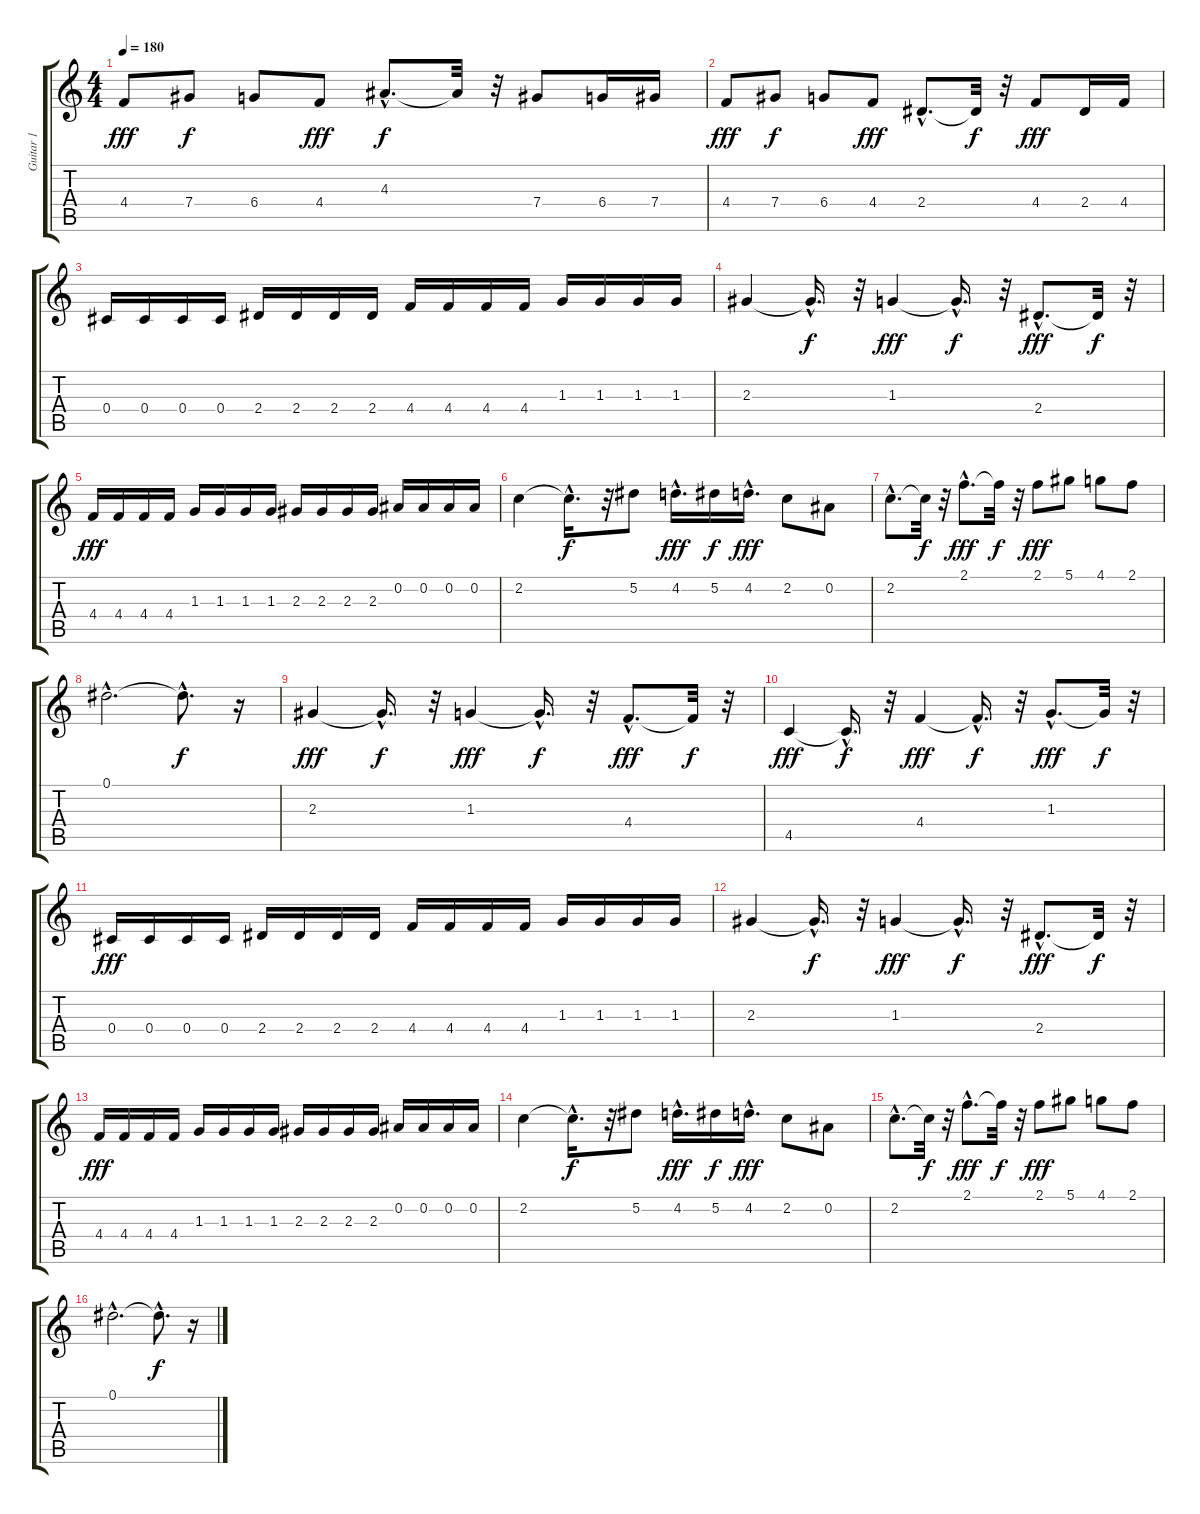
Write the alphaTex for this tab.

\track ("Guitar 1" "Guitar 1") {instrument distortionguitar}
\staff {score tabs}
\tuning (Eb4 Bb3 Gb3 Db3 Ab2 Eb2) {hide}
\ts (4 4)
\tempo 180
\clef g2
\ks c
4.4.8{dy fff} 7.4.8{dy f} 6.4.8 4.4.8{dy fff} 4.3{hac}.8{d dy f} 4.3{t}.32 r.32 7.4.8 6.4.16 7.4.16 |
4.4.8{dy fff} 7.4.8{dy f} 6.4.8 4.4.8{dy fff} 2.4{hac}.8{d} 2.4{t}.32{dy f} r.32 4.4.8{dy fff} 2.4.16 4.4.16 |
0.4.16 0.4.16 0.4.16 0.4.16 2.4.16 2.4.16 2.4.16 2.4.16 4.4.16 4.4.16 4.4.16 4.4.16 1.3.16 1.3.16 1.3.16 1.3.16 |
2.3.4 2.3{hac t}.16{d dy f} r.32 1.3.4{dy fff} 1.3{hac t}.16{d dy f} r.32 2.4{hac}.8{d dy fff} 2.4{t}.32{dy f} r.32 |
4.4.16{dy fff} 4.4.16 4.4.16 4.4.16 1.3.16 1.3.16 1.3.16 1.3.16 2.3.16 2.3.16 2.3.16 2.3.16 0.2.16 0.2.16 0.2.16 0.2.16 |
2.2.4 2.2{hac t}.16{d dy f} r.32 5.2.8 4.2{hac}.16{d dy fff} 5.2.16{dy f} 4.2{hac}.16{d dy fff} 2.2.8 0.2.8 |
2.2{hac}.8{d} 2.2{t}.32{dy f} r.32 2.1{hac}.8{d dy fff} 2.1{t}.32{dy f} r.32 2.1.8{dy fff} 5.1.8 4.1.8 2.1.8 |
0.1{hac}.2{d} 0.1{hac t}.8{d dy f} r.16 |
2.3.4{dy fff} 2.3{hac t}.16{d dy f} r.32 1.3.4{dy fff} 1.3{hac t}.16{d dy f} r.32 4.4{hac}.8{d dy fff} 4.4{t}.32{dy f} r.32 |
4.5.4{dy fff} 4.5{hac t}.16{d dy f} r.32 4.4.4{dy fff} 4.4{hac t}.16{d dy f} r.32 1.3{hac}.8{d dy fff} 1.3{t}.32{dy f} r.32 |
0.4.16{dy fff} 0.4.16 0.4.16 0.4.16 2.4.16 2.4.16 2.4.16 2.4.16 4.4.16 4.4.16 4.4.16 4.4.16 1.3.16 1.3.16 1.3.16 1.3.16 |
2.3.4 2.3{hac t}.16{d dy f} r.32 1.3.4{dy fff} 1.3{hac t}.16{d dy f} r.32 2.4{hac}.8{d dy fff} 2.4{t}.32{dy f} r.32 |
4.4.16{dy fff} 4.4.16 4.4.16 4.4.16 1.3.16 1.3.16 1.3.16 1.3.16 2.3.16 2.3.16 2.3.16 2.3.16 0.2.16 0.2.16 0.2.16 0.2.16 |
2.2.4 2.2{hac t}.16{d dy f} r.32 5.2.8 4.2{hac}.16{d dy fff} 5.2.16{dy f} 4.2{hac}.16{d dy fff} 2.2.8 0.2.8 |
2.2{hac}.8{d} 2.2{t}.32{dy f} r.32 2.1{hac}.8{d dy fff} 2.1{t}.32{dy f} r.32 2.1.8{dy fff} 5.1.8 4.1.8 2.1.8 |
0.1{hac}.2{d} 0.1{hac t}.8{d dy f} r.16
